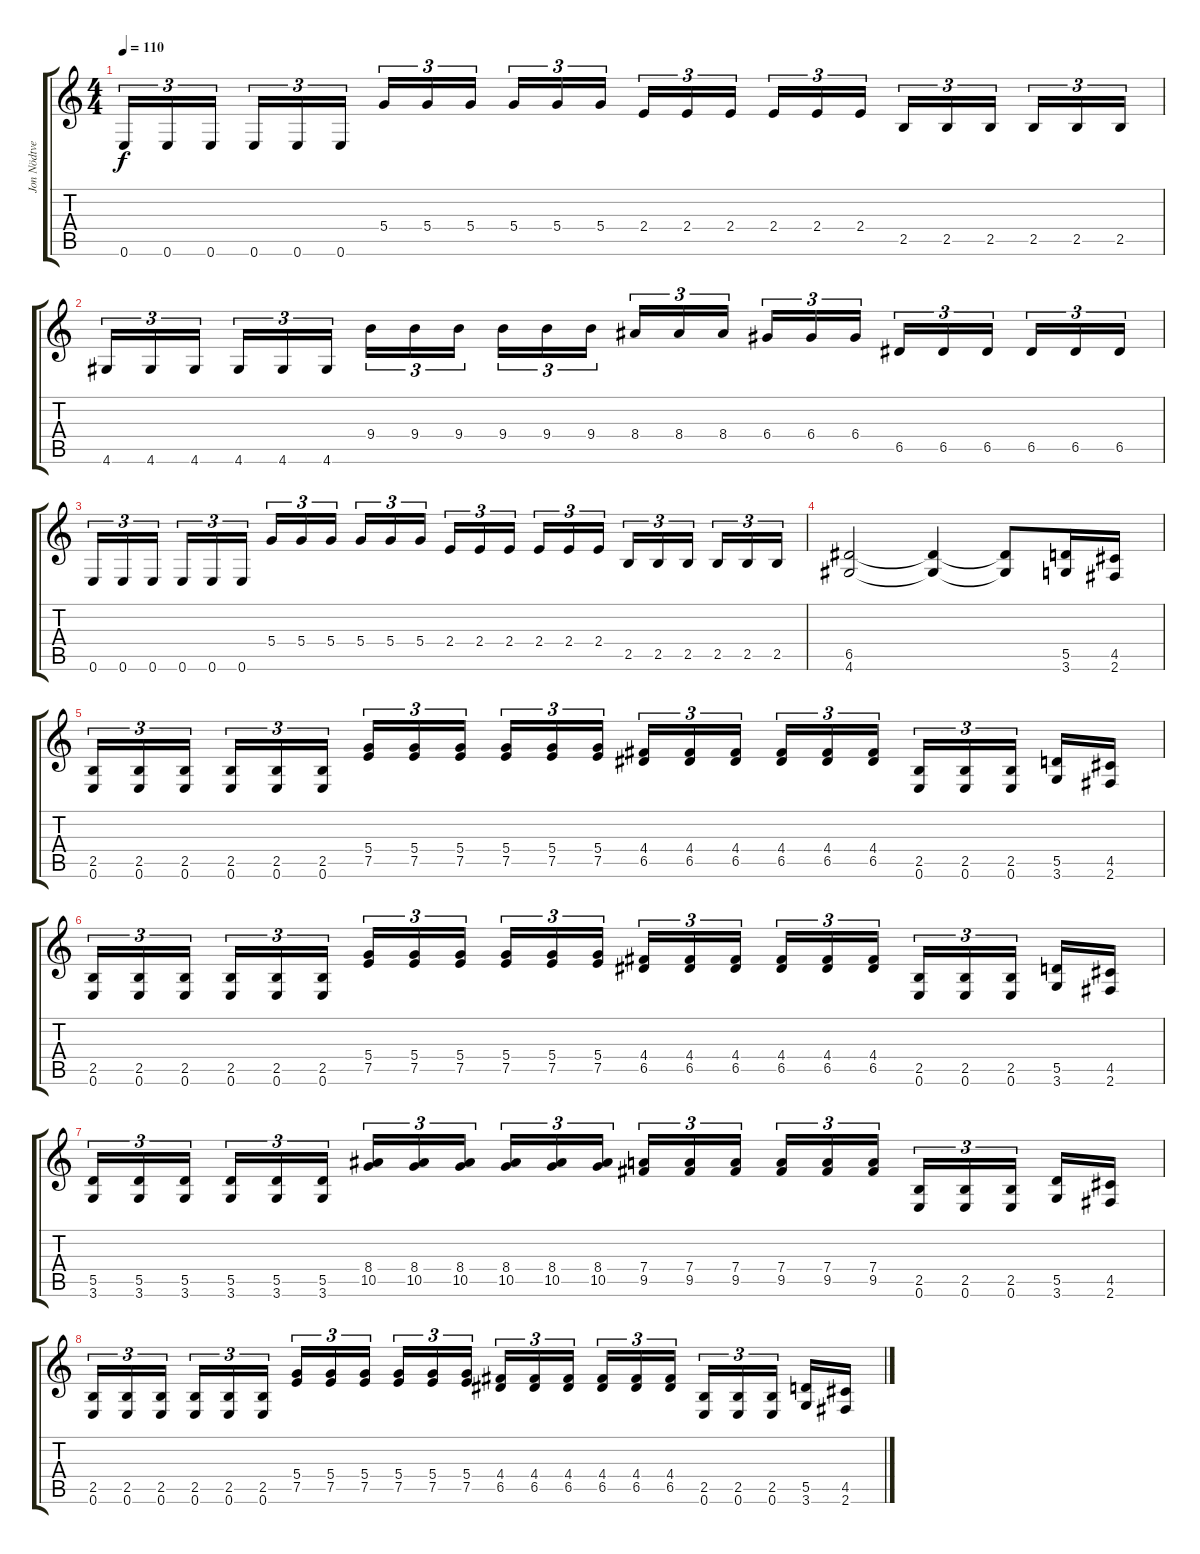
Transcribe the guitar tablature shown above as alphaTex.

\track ("Jon Nödtveidt" "Jon Nödtve") {instrument overdrivenguitar}
\staff {score tabs}
\tuning (E4 B3 G3 D3 A2 E2) {hide}
\ts (4 4)
\tempo 110
\clef g2
\ks c
0.6.16{tu (3 2) dy f} 0.6.16{tu (3 2)} 0.6.16{tu (3 2)} 0.6.16{tu (3 2)} 0.6.16{tu (3 2)} 0.6.16{tu (3 2)} 5.4.16{tu (3 2)} 5.4.16{tu (3 2)} 5.4.16{tu (3 2)} 5.4.16{tu (3 2)} 5.4.16{tu (3 2)} 5.4.16{tu (3 2)} 2.4.16{tu (3 2)} 2.4.16{tu (3 2)} 2.4.16{tu (3 2)} 2.4.16{tu (3 2)} 2.4.16{tu (3 2)} 2.4.16{tu (3 2)} 2.5.16{tu (3 2)} 2.5.16{tu (3 2)} 2.5.16{tu (3 2)} 2.5.16{tu (3 2)} 2.5.16{tu (3 2)} 2.5.16{tu (3 2)} |
4.6.16{tu (3 2)} 4.6.16{tu (3 2)} 4.6.16{tu (3 2)} 4.6.16{tu (3 2)} 4.6.16{tu (3 2)} 4.6.16{tu (3 2)} 9.4.16{tu (3 2)} 9.4.16{tu (3 2)} 9.4.16{tu (3 2)} 9.4.16{tu (3 2)} 9.4.16{tu (3 2)} 9.4.16{tu (3 2)} 8.4.16{tu (3 2)} 8.4.16{tu (3 2)} 8.4.16{tu (3 2)} 6.4.16{tu (3 2)} 6.4.16{tu (3 2)} 6.4.16{tu (3 2)} 6.5.16{tu (3 2)} 6.5.16{tu (3 2)} 6.5.16{tu (3 2)} 6.5.16{tu (3 2)} 6.5.16{tu (3 2)} 6.5.16{tu (3 2)} |
0.6.16{tu (3 2)} 0.6.16{tu (3 2)} 0.6.16{tu (3 2)} 0.6.16{tu (3 2)} 0.6.16{tu (3 2)} 0.6.16{tu (3 2)} 5.4.16{tu (3 2)} 5.4.16{tu (3 2)} 5.4.16{tu (3 2)} 5.4.16{tu (3 2)} 5.4.16{tu (3 2)} 5.4.16{tu (3 2)} 2.4.16{tu (3 2)} 2.4.16{tu (3 2)} 2.4.16{tu (3 2)} 2.4.16{tu (3 2)} 2.4.16{tu (3 2)} 2.4.16{tu (3 2)} 2.5.16{tu (3 2)} 2.5.16{tu (3 2)} 2.5.16{tu (3 2)} 2.5.16{tu (3 2)} 2.5.16{tu (3 2)} 2.5.16{tu (3 2)} |
(6.5 4.6).2 (6.5{t} 4.6{t}).4 (6.5{t} 4.6{t}).8 (5.5 3.6).16 (4.5 2.6).16 |
(2.5 0.6).16{tu (3 2)} (2.5 0.6).16{tu (3 2)} (2.5 0.6).16{tu (3 2)} (2.5 0.6).16{tu (3 2)} (2.5 0.6).16{tu (3 2)} (2.5 0.6).16{tu (3 2)} (5.4 7.5).16{tu (3 2)} (5.4 7.5).16{tu (3 2)} (5.4 7.5).16{tu (3 2)} (5.4 7.5).16{tu (3 2)} (5.4 7.5).16{tu (3 2)} (5.4 7.5).16{tu (3 2)} (4.4 6.5).16{tu (3 2)} (4.4 6.5).16{tu (3 2)} (4.4 6.5).16{tu (3 2)} (4.4 6.5).16{tu (3 2)} (4.4 6.5).16{tu (3 2)} (4.4 6.5).16{tu (3 2)} (2.5 0.6).16{tu (3 2)} (2.5 0.6).16{tu (3 2)} (2.5 0.6).16{tu (3 2)} (5.5 3.6).16 (4.5 2.6).16 |
(2.5 0.6).16{tu (3 2)} (2.5 0.6).16{tu (3 2)} (2.5 0.6).16{tu (3 2)} (2.5 0.6).16{tu (3 2)} (2.5 0.6).16{tu (3 2)} (2.5 0.6).16{tu (3 2)} (5.4 7.5).16{tu (3 2)} (5.4 7.5).16{tu (3 2)} (5.4 7.5).16{tu (3 2)} (5.4 7.5).16{tu (3 2)} (5.4 7.5).16{tu (3 2)} (5.4 7.5).16{tu (3 2)} (4.4 6.5).16{tu (3 2)} (4.4 6.5).16{tu (3 2)} (4.4 6.5).16{tu (3 2)} (4.4 6.5).16{tu (3 2)} (4.4 6.5).16{tu (3 2)} (4.4 6.5).16{tu (3 2)} (2.5 0.6).16{tu (3 2)} (2.5 0.6).16{tu (3 2)} (2.5 0.6).16{tu (3 2)} (5.5 3.6).16 (4.5 2.6).16 |
(5.5 3.6).16{tu (3 2)} (5.5 3.6).16{tu (3 2)} (5.5 3.6).16{tu (3 2)} (5.5 3.6).16{tu (3 2)} (5.5 3.6).16{tu (3 2)} (5.5 3.6).16{tu (3 2)} (8.4 10.5).16{tu (3 2)} (8.4 10.5).16{tu (3 2)} (8.4 10.5).16{tu (3 2)} (8.4 10.5).16{tu (3 2)} (8.4 10.5).16{tu (3 2)} (8.4 10.5).16{tu (3 2)} (7.4 9.5).16{tu (3 2)} (7.4 9.5).16{tu (3 2)} (7.4 9.5).16{tu (3 2)} (7.4 9.5).16{tu (3 2)} (7.4 9.5).16{tu (3 2)} (7.4 9.5).16{tu (3 2)} (2.5 0.6).16{tu (3 2)} (2.5 0.6).16{tu (3 2)} (2.5 0.6).16{tu (3 2)} (5.5 3.6).16 (4.5 2.6).16 |
(2.5 0.6).16{tu (3 2)} (2.5 0.6).16{tu (3 2)} (2.5 0.6).16{tu (3 2)} (2.5 0.6).16{tu (3 2)} (2.5 0.6).16{tu (3 2)} (2.5 0.6).16{tu (3 2)} (5.4 7.5).16{tu (3 2)} (5.4 7.5).16{tu (3 2)} (5.4 7.5).16{tu (3 2)} (5.4 7.5).16{tu (3 2)} (5.4 7.5).16{tu (3 2)} (5.4 7.5).16{tu (3 2)} (4.4 6.5).16{tu (3 2)} (4.4 6.5).16{tu (3 2)} (4.4 6.5).16{tu (3 2)} (4.4 6.5).16{tu (3 2)} (4.4 6.5).16{tu (3 2)} (4.4 6.5).16{tu (3 2)} (2.5 0.6).16{tu (3 2)} (2.5 0.6).16{tu (3 2)} (2.5 0.6).16{tu (3 2)} (5.5 3.6).16 (4.5 2.6).16
